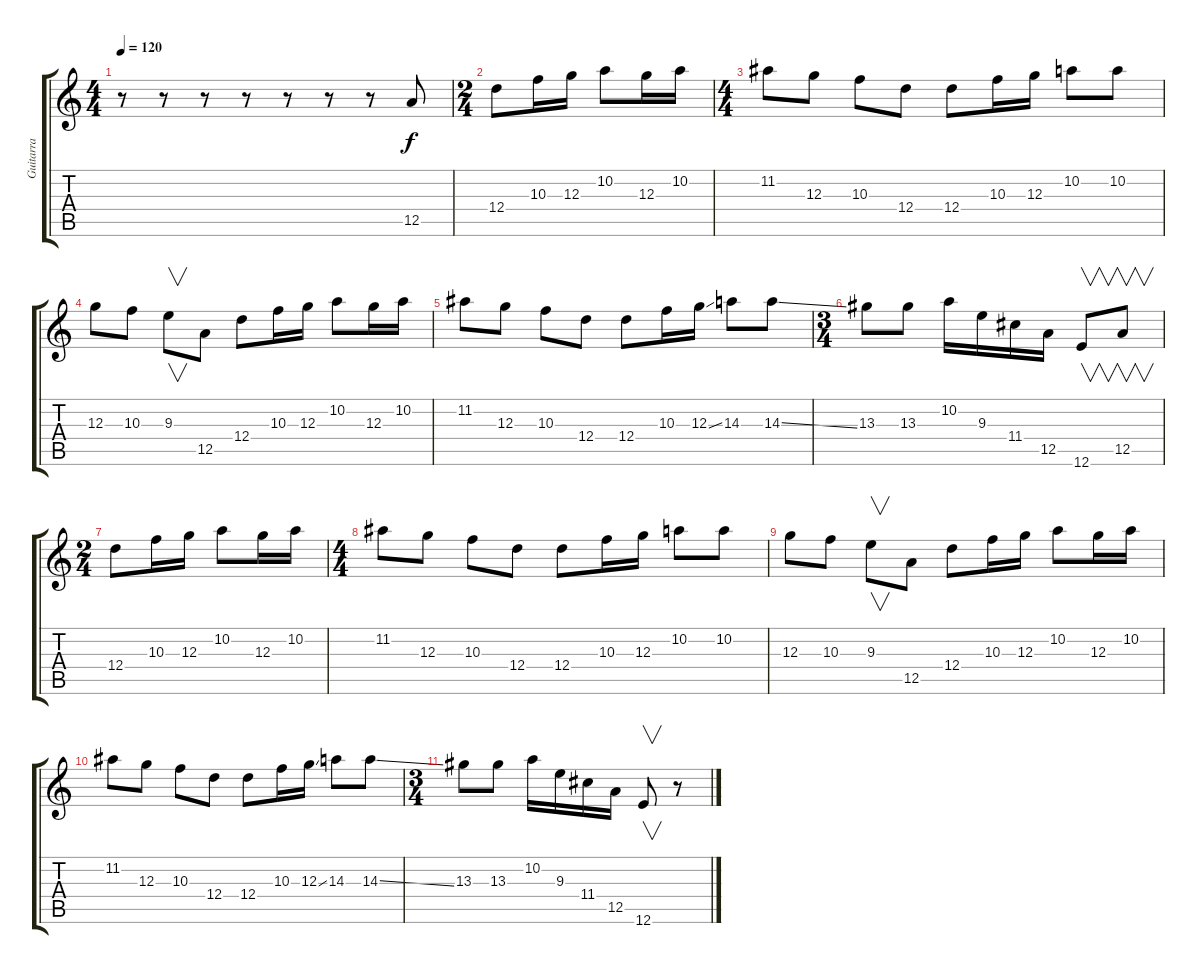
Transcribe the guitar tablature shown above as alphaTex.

\track ("Guitarra" "Guitarra") {instrument distortionguitar}
\staff {score tabs}
\tuning (E4 B3 G3 D3 A2 E2) {hide}
\ts (4 4)
\tempo 120
\clef g2
\ks c
r.8{dy f} r.8 r.8 r.8 r.8 r.8 r.8 12.5.8 |
\ts (2 4)
12.4.8 10.3.16 12.3.16 10.2.8 12.3.16 10.2.16 |
\ts (4 4)
11.2.8 12.3.8 10.3.8 12.4.8 12.4.8 10.3.16 12.3.16 10.2.8 10.2.8 |
12.3.8 10.3.8 9.3.8{v} 12.5.8 12.4.8 10.3.16 12.3.16 10.2.8 12.3.16 10.2.16 |
11.2.8 12.3.8 10.3.8 12.4.8 12.4.8 10.3.16 12.3{ss}.16 14.3.8 14.3{ss}.8 |
\ts (3 4)
13.3.8 13.3.8 10.2.16 9.3.16 11.4.16 12.5.16 12.6.8{v} 12.5.8{v} |
\ts (2 4)
12.4.8 10.3.16 12.3.16 10.2.8 12.3.16 10.2.16 |
\ts (4 4)
11.2.8 12.3.8 10.3.8 12.4.8 12.4.8 10.3.16 12.3.16 10.2.8 10.2.8 |
12.3.8 10.3.8 9.3.8{v} 12.5.8 12.4.8 10.3.16 12.3.16 10.2.8 12.3.16 10.2.16 |
11.2.8 12.3.8 10.3.8 12.4.8 12.4.8 10.3.16 12.3{ss}.16 14.3.8 14.3{ss}.8 |
\ts (3 4)
13.3.8 13.3.8 10.2.16 9.3.16 11.4.16 12.5.16 12.6.8{v} r.8
